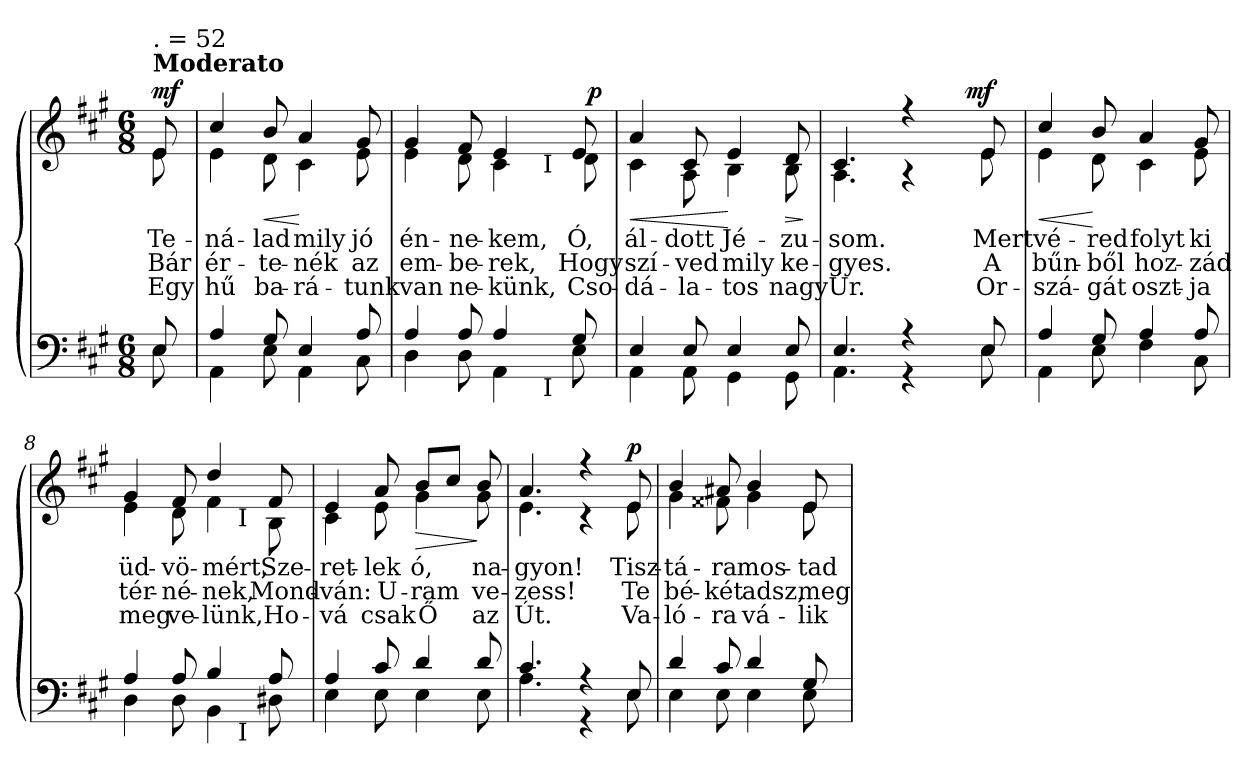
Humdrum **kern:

**kern	**kern	**text	**text	**text	**dynam
*part2	*part1	*part1	*part1	*part1	*part1
*staff2	*staff1	*staff1	*staff1	*staff1	*staff1
*clefF4	*clefG2	*	*	*	*
*k[f#c#g#]	*k[f#c#g#]	*	*	*	*
*f#:	*f#:	*	*	*	*
*M6/8	*M6/8	*	*	*	*
=1	=1	=1	=1	=1	=1
*^	*^	*	*	*	*
!	!	!LO:TX:a:B:t=Moderato	!	!	!	!	!
!	!	!LO:TX:a:t=.	!	!	!	!	!
!	!	!	!	!LO:LY:b	!LO:LY:b	!LO:LY:b	!LO:DY:b
*	*	*	*^	*	*	*	*
8E/	8E\	8e/	8e\	32ryy	Te-	Bár	Egy	mf
!	!	!	!	!LO:TX:a:t== 52	!	!	!	!
.	.	.	.	16.ryy	.	.	.	.
*	*	*	*v	*v	*	*	*	*
=2	=2	=2	=2	=2	=2	=2	=2
*	*	*	*^	*	*	*	*
!	!	!	!	!	!LO:LY:b	!LO:LY:b	!LO:LY:b	!
*	*	*	*v	*v	*	*	*	*
4A/	4AA\	4cc#/	4e\	-ná-	ér-	hű	.
!	!	!	!	!	!	!	!LO:HP:b
!	!	!	!	!LO:LY:b	!LO:LY:b	!LO:LY:b	!
8G#/	8E\	8b/	8d\	-lad	-te-	ba-	<
!	!	!	!	!LO:LY:b	!LO:LY:b	!LO:LY:b	!
4E/	4AA\	4a/	4c#\	mily	-nék	-rá-	[
!	!	!	!	!LO:LY:b	!LO:LY:b	!LO:LY:b	!
8A/	8C#\	8g#/	8e\	jó	az	-tunk	.
=3	=3	=3	=3	=3	=3	=3	=3
!	!	!	!	!LO:LY:b	!LO:LY:b	!LO:LY:b	!
*	*^	*^	*^	*	*	*	*
4A/	4D\	2ryy	4g#/	4e\	2ryy	2ryy	én-	em-	van	.
!	!	!	!	!	!	!	!LO:LY:b	!LO:LY:b	!LO:LY:b	!
8A/	8D\	.	8f#/	8d\	.	.	-ne-	-be-	ne-	.
!	!	!	!	!	!	!	!LO:LY:b	!LO:LY:b	!LO:LY:b	!
4A/	4AA\	.	4e/	4c#\	.	.	-kem,	-rek,	-künk,	.
.	.	32ryy	.	.	8ryy	32ryy	.	.	.	.
!	!	!	!	!	!	!LO:TX:b:t=I	!	!	!	!
!	!	!LO:TX:b:t=I	!	!	!	!	!	!	!	!
.	.	8..ryy	.	.	.	8..ryy	.	.	.	.
!	!	!	!	!	!	!	!LO:LY:b	!LO:LY:b	!LO:LY:b	!
8G#/	8E\	.	8e/	8d\	32ryy	.	Ó,	Hogy	Cso-	.
!	!	!	!	!	!	!	!	!	!	!LO:DY:a
.	.	.	.	.	16.ryy	.	.	.	.	p
=4	=4	=4	=4	=4	=4	=4	=4	=4	=4	=4
!	!	!	!	!	!	!	!	!	!	!LO:HP:b
*	*v	*v	*	*	*	*	*	*	*	*
*	*	*	*v	*v	*v	*	*	*	*
*	*^	*^	*^	*	*	*	*
!	!	!	!	!	!	!	!LO:LY:b	!LO:LY:b	!LO:LY:b	!
*	*v	*v	*	*	*	*	*	*	*	*
*	*	*	*v	*v	*v	*	*	*	*
4E/	4AA\	4a/	4c#\	ál-	szí-	-dá-	<
!	!	!	!	!LO:LY:b	!LO:LY:b	!LO:LY:b	!
8E/	8AA\	8c#/	8A\	-dott	-ved	-la-	.
!	!	!	!	!LO:LY:b	!LO:LY:b	!LO:LY:b	!
4E/	4GG#\	4e/	4B\	Jé-	mily	-tos	[
!	!	!	!	!	!	!	!LO:HP:b
!	!	!	!	!LO:LY:b	!LO:LY:b	!LO:LY:b	!
8E/	8GG#\	8d/	8B\	-zu-	ke-	nagy	>
*v	*v	*	*	*	*	*	*
*	*v	*v	*	*	*	*
.	.	.	.	.	]
=5	=5	=5	=5	=5	=5
*^	*^	*	*	*	*
!	!	!	!	!LO:LY:b	!LO:LY:b	!LO:LY:b	!
*	*	*	*^	*	*	*	*
4.E/	4.AA\	4.c#/	4.A\	2ryy	-som.	-gyes.	Úr.	.
4r	4r	4r	4r	.	.	.	.	.
.	.	.	.	16.ryy	.	.	.	.
!	!	!	!	!	!	!	!	!LO:DY:a
.	.	.	.	8ryy	.	.	.	mf
!	!	!	!	!	!LO:LY:b	!LO:LY:b	!LO:LY:b	!
8E/	8E\	8e/	8e\	.	Mert	A	Or-	.
.	.	.	.	32ryy	.	.	.	.
=6	=6	=6	=6	=6	=6	=6	=6	=6
!	!	!	!	!	!	!	!	!LO:HP:b
*	*	*	*v	*v	*	*	*	*
*	*	*	*^	*	*	*	*
!	!	!	!	!	!LO:LY:b	!LO:LY:b	!LO:LY:b	!
*	*	*	*v	*v	*	*	*	*
4A/	4AA\	4cc#/	4e\	vé-	bűn-	-szá-	<
!	!	!	!	!LO:LY:b	!LO:LY:b	!LO:LY:b	!
8G#/	8E\	8b/	8d\	-red	-ből	-gát	[
!!LO:LB:g=z	!!
=7-	=7-	=7-	=7-	=7-	=7-	=7-	=7-
!	!	!	!	!LO:LY:b	!LO:LY:b	!LO:LY:b	!
4A/	4F#\	4a/	4c#\	folyt	hoz-	oszt-	.
!	!	!	!	!LO:LY:b	!LO:LY:b	!LO:LY:b	!
8A/	8C#\	8g#/	8e\	ki	-zád	-ja	.
=8	=8	=8	=8	=8	=8	=8	=8
!	!	!	!	!LO:LY:b	!LO:LY:b	!LO:LY:b	!
*	*^	*	*^	*	*	*	*
4A/	4D\	2ryy	4g#/	4e\	2ryy	üd-	tér-	meg	.
!	!	!	!	!	!	!LO:LY:b	!LO:LY:b	!LO:LY:b	!
8A/	8D\	.	8f#/	8d\	.	-vö-	-né-	ve-	.
!	!	!	!	!	!	!LO:LY:b	!LO:LY:b	!LO:LY:b	!
4B/	4BB\	.	4dd/	4f#\	.	-mért,	-nek,	-lünk,	.
!	!	!	!	!	!LO:TX:b:t=I	!	!	!	!
!	!	!LO:TX:b:t=I	!	!	!	!	!	!	!
.	.	4ryy	.	.	4ryy	.	.	.	.
!	!	!	!	!	!	!LO:LY:b	!LO:LY:b	!LO:LY:b	!
8A/	8D#X\	.	8f#/	8B\	.	Sze-	Mond-	Ho-	.
*	*v	*v	*	*	*	*	*	*	*
*	*	*	*v	*v	*	*	*	*
=9	=9	=9	=9	=9	=9	=9	=9
*	*^	*	*^	*	*	*	*
!	!	!	!	!	!	!LO:LY:b	!LO:LY:b	!LO:LY:b	!
*	*v	*v	*	*	*	*	*	*	*
*	*	*	*v	*v	*	*	*	*
4A/	4E\	4e/	4c#\	-ret-	-ván:	-vá	.
!	!	!	!	!LO:LY:b	!LO:LY:b	!LO:LY:b	!
8c#/	8E\	8a/	8e\	-lek	U-	csak	.
!	!	!	!	!	!	!	!LO:HP:b
!	!	!	!	!LO:LY:b	!LO:LY:b	!LO:LY:b	!
4d/	4E\	8b/L	4g#\	ó,	-ram	Ő	>
.	.	8cc#/J	.	.	.	.	.
!	!	!	!	!LO:LY:b	!LO:LY:b	!LO:LY:b	!
8d/	8E\	8b/	8g#\	na-	ve-	az	]
=10	=10	=10	=10	=10	=10	=10	=10
!	!	!	!	!LO:LY:b	!LO:LY:b	!LO:LY:b	!
4.c#/	4.A\	4.a/	4.e\	-gyon!	-zess!	Út.	.
4r	4r	4r	4r	.	.	.	.
!	!	!	!	!LO:LY:b	!LO:LY:b	!LO:LY:b	!LO:DY:a
8E/	8E\	8e/	8e\	Tisz-	Te	Va-	p
=11	=11	=11	=11	=11	=11	=11	=11
!	!	!	!	!LO:LY:b	!LO:LY:b	!LO:LY:b	!
4d/	4E\	4b/	4g#\	-tá-	bé-	-ló-	.
!	!	!	!	!LO:LY:b	!LO:LY:b	!LO:LY:b	!
8c#/	8E\	8a#X/	8f##X\	-ra	-két	-ra	.
!	!	!	!	!LO:LY:b	!LO:LY:b	!LO:LY:b	!
4d/	4E\	4b/	4g#\	mos-	adsz,	vá-	.
!	!	!	!	!LO:LY:b	!LO:LY:b	!LO:LY:b	!
8G#/	8E\	8e/	8e\	-tad	meg­	-lik	.
*v	*v	*	*	*	*	*	*
*	*v	*v	*	*	*	*
=	=	=	=	=	=
*-	*-	*-	*-	*-	*-
